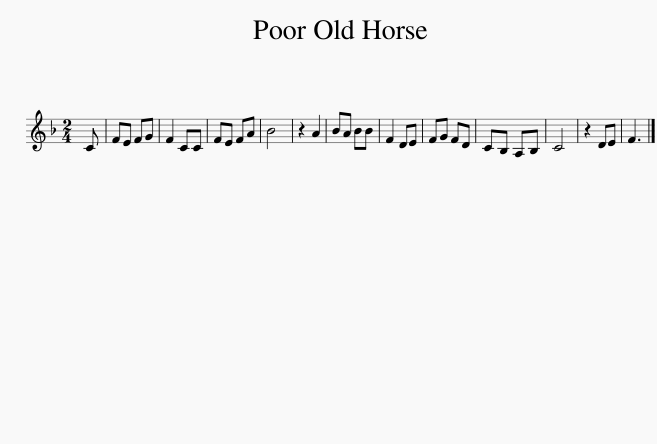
X:1
L:1/8
M:2/4
I:linebreak $
K:F
V:1 treble
V:1
 C | FE FG | F2 CC | FE FA | B4 | %5
 z2 A2 | BA BB | F2 DE | FG FD | CB, A,B, | %10
 C4 | z2 DE | F3 |] %13
